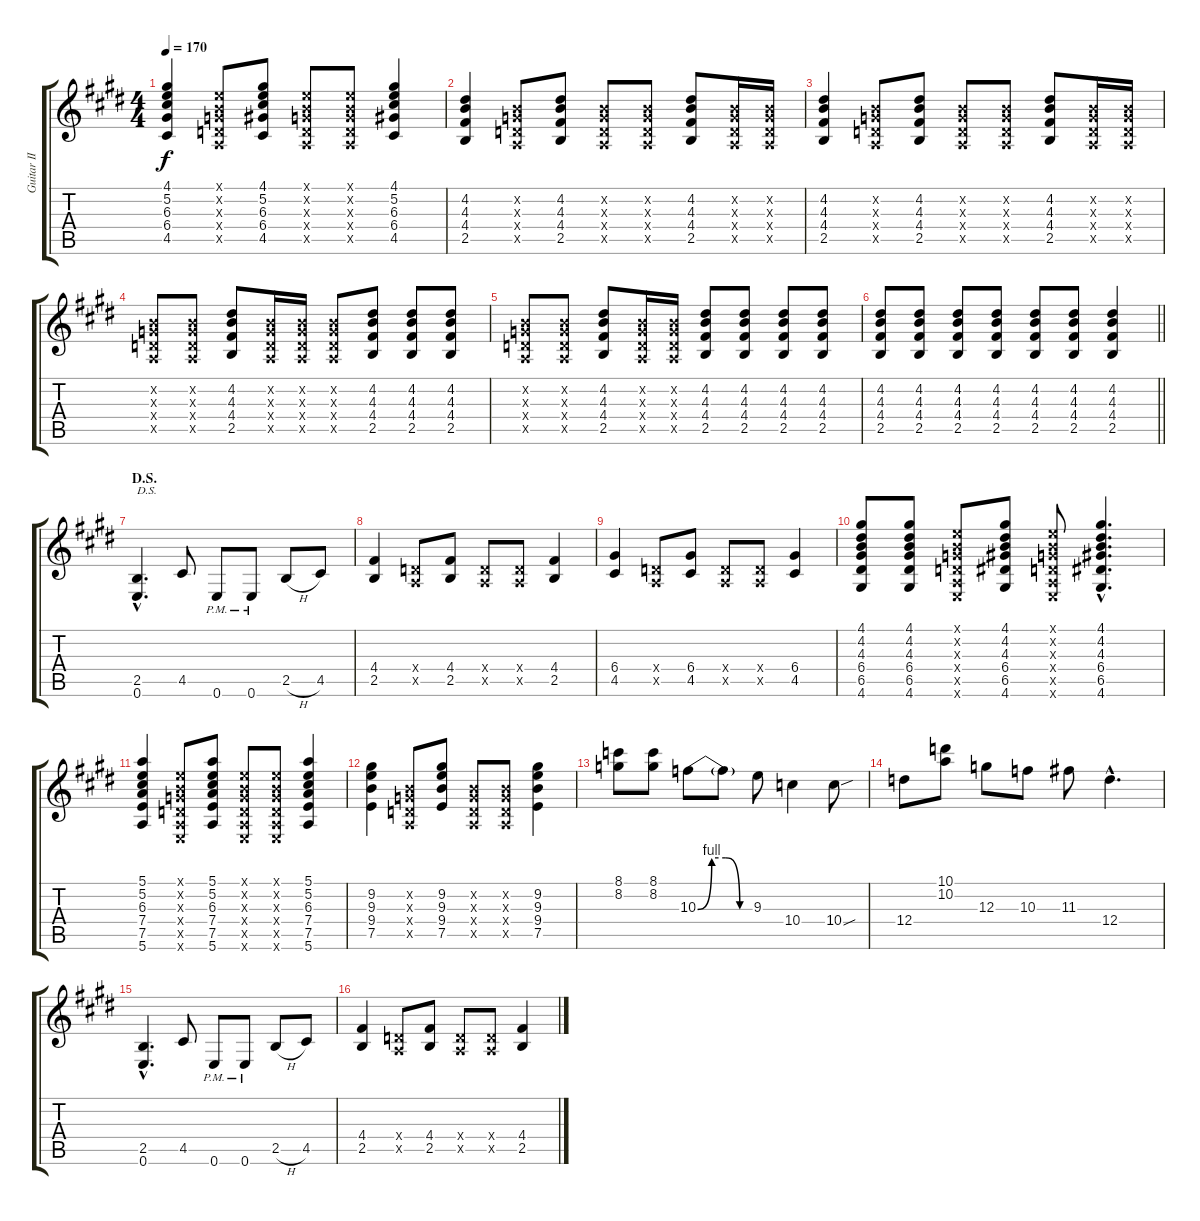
\track ("Guitar II" "Guitar II") {instrument distortionguitar}
\staff {score tabs}
\tuning (E4 B3 G3 D3 A2 E2) {hide}
\ts (4 4)
\tempo 170
\clef g2
\ks e
(4.1 5.2 6.3 6.4 4.5).4{dy f} (0.1{x} 0.2{x} 0.3{x} 0.4{x} 0.5{x}).8 (4.1 5.2 6.3 6.4 4.5).8 (0.1{x} 0.2{x} 0.3{x} 0.4{x} 0.5{x}).8 (0.1{x} 0.2{x} 0.3{x} 0.4{x} 0.5{x}).8 (4.1 5.2 6.3 6.4 4.5).4 |
(4.2 4.3 4.4 2.5).4 (0.2{x} 0.3{x} 0.4{x} 0.5{x}).8 (4.2 4.3 4.4 2.5).8 (0.2{x} 0.3{x} 0.4{x} 0.5{x}).8 (0.2{x} 0.3{x} 0.4{x} 0.5{x}).8 (4.2 4.3 4.4 2.5).8 (0.2{x} 0.3{x} 0.4{x} 0.5{x}).16 (0.2{x} 0.3{x} 0.4{x} 0.5{x}).16 |
(4.2 4.3 4.4 2.5).4 (0.2{x} 0.3{x} 0.4{x} 0.5{x}).8 (4.2 4.3 4.4 2.5).8 (0.2{x} 0.3{x} 0.4{x} 0.5{x}).8 (0.2{x} 0.3{x} 0.4{x} 0.5{x}).8 (4.2 4.3 4.4 2.5).8 (0.2{x} 0.3{x} 0.4{x} 0.5{x}).16 (0.2{x} 0.3{x} 0.4{x} 0.5{x}).16 |
(0.2{x} 0.3{x} 0.4{x} 0.5{x}).8 (0.2{x} 0.3{x} 0.4{x} 0.5{x}).8 (4.2 4.3 4.4 2.5).8 (0.2{x} 0.3{x} 0.4{x} 0.5{x}).16 (0.2{x} 0.3{x} 0.4{x} 0.5{x}).16 (0.2{x} 0.3{x} 0.4{x} 0.5{x}).8 (4.2 4.3 4.4 2.5).8 (4.2 4.3 4.4 2.5).8 (4.2 4.3 4.4 2.5).8 |
(0.2{x} 0.3{x} 0.4{x} 0.5{x}).8 (0.2{x} 0.3{x} 0.4{x} 0.5{x}).8 (4.2 4.3 4.4 2.5).8 (0.2{x} 0.3{x} 0.4{x} 0.5{x}).16 (0.2{x} 0.3{x} 0.4{x} 0.5{x}).16 (4.2 4.3 4.4 2.5).8 (4.2 4.3 4.4 2.5).8 (4.2 4.3 4.4 2.5).8 (4.2 4.3 4.4 2.5).8 |
\barLineRight lightlight
(4.2 4.3 4.4 2.5).8 (4.2 4.3 4.4 2.5).8 (4.2 4.3 4.4 2.5).8 (4.2 4.3 4.4 2.5).8 (4.2 4.3 4.4 2.5).8 (4.2 4.3 4.4 2.5).8 (4.2 4.3 4.4 2.5).4 |
\section ("" "D.S.")
(2.5{hac} 0.6{hac}).4{d txt "D.S."} 4.5.8 0.6{pm}.8 0.6{pm}.8 2.5{h}.8 4.5.8 |
(4.4 2.5).4 (0.4{x} 0.5{x}).8 (4.4 2.5).8 (0.4{x} 0.5{x}).8 (0.4{x} 0.5{x}).8 (4.4 2.5).4 |
(6.4 4.5).4 (0.4{x} 0.5{x}).8 (6.4 4.5).8 (0.4{x} 0.5{x}).8 (0.4{x} 0.5{x}).8 (6.4 4.5).4 |
(4.1 4.2 4.3 6.4 6.5 4.6).8 (4.1 4.2 4.3 6.4 6.5 4.6).8 (0.1{x} 0.2{x} 0.3{x} 0.4{x} 0.5{x} 0.6{x}).8 (4.1 4.2 4.3 6.4 6.5 4.6).8 (0.1{x} 0.2{x} 0.3{x} 0.4{x} 0.5{x} 0.6{x}).8 (4.1{hac} 4.2{hac} 4.3{hac} 6.4{hac} 6.5{hac} 4.6{hac}).4{d} |
(5.1 5.2 6.3 7.4 7.5 5.6).4 (0.1{x} 0.2{x} 0.3{x} 0.4{x} 0.5{x} 0.6{x}).8 (5.1 5.2 6.3 7.4 7.5 5.6).8 (0.1{x} 0.2{x} 0.3{x} 0.4{x} 0.5{x} 0.6{x}).8 (0.1{x} 0.2{x} 0.3{x} 0.4{x} 0.5{x} 0.6{x}).8 (5.1 5.2 6.3 7.4 7.5 5.6).4 |
(9.2 9.3 9.4 7.5).4 (0.2{x} 0.3{x} 0.4{x} 0.5{x}).8 (9.2 9.3 9.4 7.5).8 (0.2{x} 0.3{x} 0.4{x} 0.5{x}).8 (0.2{x} 0.3{x} 0.4{x} 0.5{x}).8 (9.2 9.3 9.4 7.5).4 |
(8.1 8.2).8 (8.1 8.2).8 10.3{be (custom 0 0 15 4 30 4 45 0 60 0)}.8 10.3{t}.8 9.3.8 10.4.4 10.4{sou}.8 |
12.4.8 (10.1 10.2).8 12.3.8 10.3.8 11.3.8 12.4{hac}.4{d} |
(2.5{hac} 0.6{hac}).4{d} 4.5.8 0.6{pm}.8 0.6{pm}.8 2.5{h}.8 4.5.8 |
(4.4 2.5).4 (0.4{x} 0.5{x}).8 (4.4 2.5).8 (0.4{x} 0.5{x}).8 (0.4{x} 0.5{x}).8 (4.4 2.5).4
